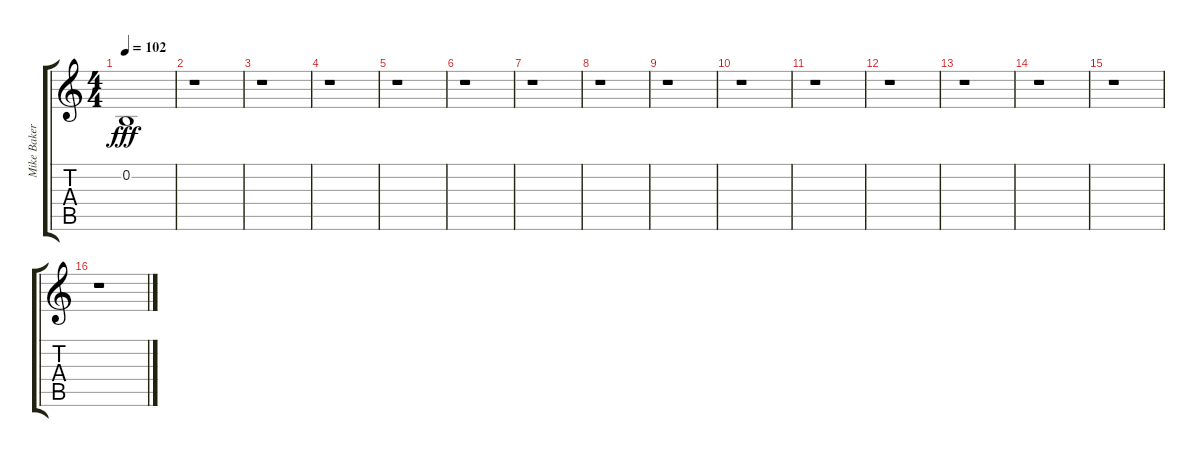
\track ("Mike Baker" "Mike Baker") {instrument tenorsax}
\staff {score tabs}
\tuning (E4 B3 G3 D3 A2 E2) {hide}
\ts (4 4)
\tempo 102
\clef g2
\ks c
0.2.1{dy fff} |
r.1 |
r.1 |
r.1 |
r.1 |
r.1 |
r.1 |
r.1 |
r.1 |
r.1 |
r.1 |
r.1 |
r.1 |
r.1 |
r.1 |
r.1
